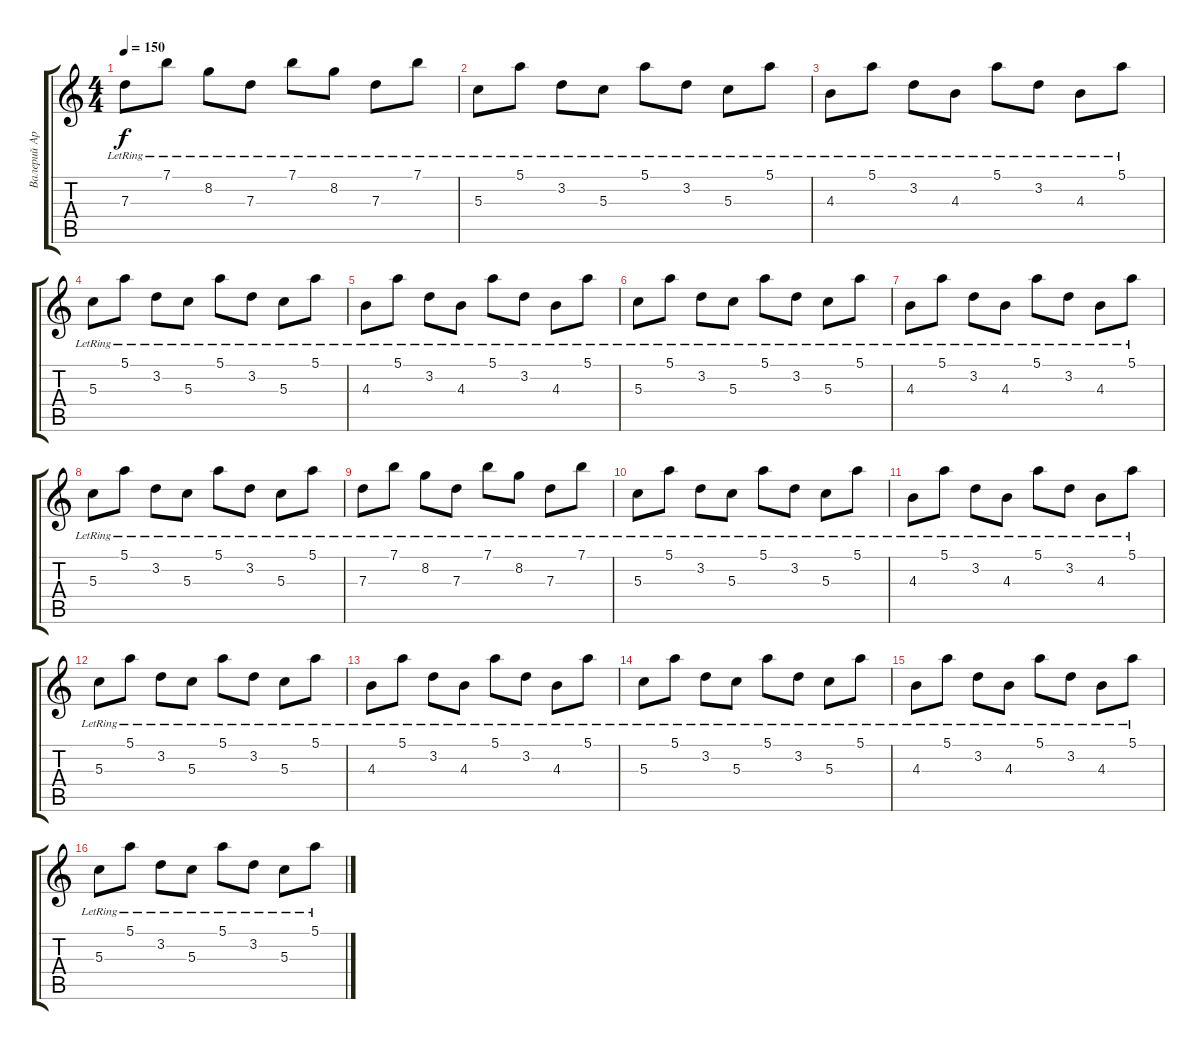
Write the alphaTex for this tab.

\track ("Валерий Аркадин" "Валерий Ар") {instrument electricguitarclean}
\staff {score tabs}
\tuning (E4 B3 G3 D3 A2 E2) {hide}
\ts (4 4)
\tempo 150
\clef g2
\ks c
7.3{lr}.8{dy f} 7.1{lr}.8 8.2{lr}.8 7.3{lr}.8 7.1{lr}.8 8.2{lr}.8 7.3{lr}.8 7.1{lr}.8 |
5.3{lr}.8 5.1{lr}.8 3.2{lr}.8 5.3{lr}.8 5.1{lr}.8 3.2{lr}.8 5.3{lr}.8 5.1{lr}.8 |
4.3{lr}.8 5.1{lr}.8 3.2{lr}.8 4.3{lr}.8 5.1{lr}.8 3.2{lr}.8 4.3{lr}.8 5.1{lr}.8 |
5.3{lr}.8 5.1{lr}.8 3.2{lr}.8 5.3{lr}.8 5.1{lr}.8 3.2{lr}.8 5.3{lr}.8 5.1{lr}.8 |
4.3{lr}.8 5.1{lr}.8 3.2{lr}.8 4.3{lr}.8 5.1{lr}.8 3.2{lr}.8 4.3{lr}.8 5.1{lr}.8 |
5.3{lr}.8 5.1{lr}.8 3.2{lr}.8 5.3{lr}.8 5.1{lr}.8 3.2{lr}.8 5.3{lr}.8 5.1{lr}.8 |
4.3{lr}.8 5.1{lr}.8 3.2{lr}.8 4.3{lr}.8 5.1{lr}.8 3.2{lr}.8 4.3{lr}.8 5.1{lr}.8 |
5.3{lr}.8 5.1{lr}.8 3.2{lr}.8 5.3{lr}.8 5.1{lr}.8 3.2{lr}.8 5.3{lr}.8 5.1{lr}.8 |
7.3{lr}.8 7.1{lr}.8 8.2{lr}.8 7.3{lr}.8 7.1{lr}.8 8.2{lr}.8 7.3{lr}.8 7.1{lr}.8 |
5.3{lr}.8 5.1{lr}.8 3.2{lr}.8 5.3{lr}.8 5.1{lr}.8 3.2{lr}.8 5.3{lr}.8 5.1{lr}.8 |
4.3{lr}.8 5.1{lr}.8 3.2{lr}.8 4.3{lr}.8 5.1{lr}.8 3.2{lr}.8 4.3{lr}.8 5.1{lr}.8 |
5.3{lr}.8 5.1{lr}.8 3.2{lr}.8 5.3{lr}.8 5.1{lr}.8 3.2{lr}.8 5.3{lr}.8 5.1{lr}.8 |
4.3{lr}.8 5.1{lr}.8 3.2{lr}.8 4.3{lr}.8 5.1{lr}.8 3.2{lr}.8 4.3{lr}.8 5.1{lr}.8 |
5.3{lr}.8 5.1{lr}.8 3.2{lr}.8 5.3{lr}.8 5.1{lr}.8 3.2{lr}.8 5.3{lr}.8 5.1{lr}.8 |
4.3{lr}.8 5.1{lr}.8 3.2{lr}.8 4.3{lr}.8 5.1{lr}.8 3.2{lr}.8 4.3{lr}.8 5.1{lr}.8 |
5.3{lr}.8 5.1{lr}.8 3.2{lr}.8 5.3{lr}.8 5.1{lr}.8 3.2{lr}.8 5.3{lr}.8 5.1{lr}.8
